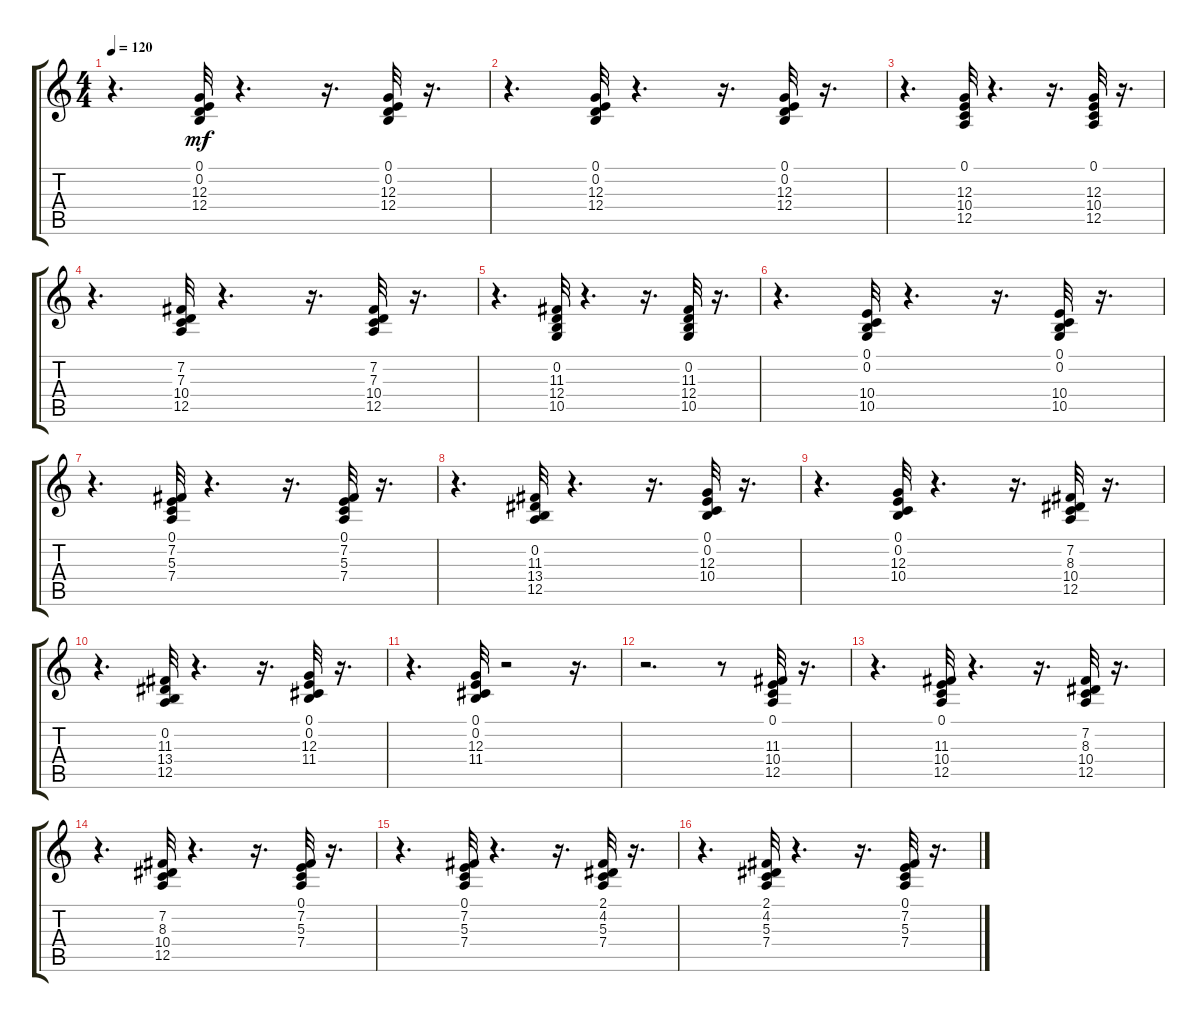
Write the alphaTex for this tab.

\track "" {instrument electricpiano1}
\staff {score tabs}
\tuning (E4 B3 G3 D3 A2 E2) {hide}
\ts (4 4)
\tempo 120
\clef g2
\ks c
r.4{d dy mf} (0.1 0.2 12.3 12.4).32 r.4{d} r.16{d} (0.1 0.2 12.3 12.4).32 r.16{d} |
r.4{d} (0.1 0.2 12.3 12.4).32 r.4{d} r.16{d} (0.1 0.2 12.3 12.4).32 r.16{d} |
r.4{d} (0.1 12.3 10.4 12.5).32 r.4{d} r.16{d} (0.1 12.3 10.4 12.5).32 r.16{d} |
r.4{d} (7.2 7.3 10.4 12.5).32 r.4{d} r.16{d} (7.2 7.3 10.4 12.5).32 r.16{d} |
r.4{d} (0.2 11.3 12.4 10.5).32 r.4{d} r.16{d} (0.2 11.3 12.4 10.5).32 r.16{d} |
r.4{d} (0.1 0.2 10.4 10.5).32 r.4{d} r.16{d} (0.1 0.2 10.4 10.5).32 r.16{d} |
r.4{d} (0.1 7.2 5.3 7.4).32 r.4{d} r.16{d} (0.1 7.2 5.3 7.4).32 r.16{d} |
r.4{d} (0.2 11.3 13.4 12.5).32 r.4{d} r.16{d} (0.1 0.2 12.3 10.4).32 r.16{d} |
r.4{d} (0.1 0.2 12.3 10.4).32 r.4{d} r.16{d} (7.2 8.3 10.4 12.5).32 r.16{d} |
r.4{d} (0.2 11.3 13.4 12.5).32 r.4{d} r.16{d} (0.1 0.2 12.3 11.4).32 r.16{d} |
r.4{d} (0.1 0.2 12.3 11.4).32 r.2 r.16{d} |
r.2{d} r.8 (0.1 11.3 10.4 12.5).32 r.16{d} |
r.4{d} (0.1 11.3 10.4 12.5).32 r.4{d} r.16{d} (7.2 8.3 10.4 12.5).32 r.16{d} |
r.4{d} (7.2 8.3 10.4 12.5).32 r.4{d} r.16{d} (0.1 7.2 5.3 7.4).32 r.16{d} |
r.4{d} (0.1 7.2 5.3 7.4).32 r.4{d} r.16{d} (2.1 4.2 5.3 7.4).32 r.16{d} |
r.4{d} (2.1 4.2 5.3 7.4).32 r.4{d} r.16{d} (0.1 7.2 5.3 7.4).32 r.16{d}
